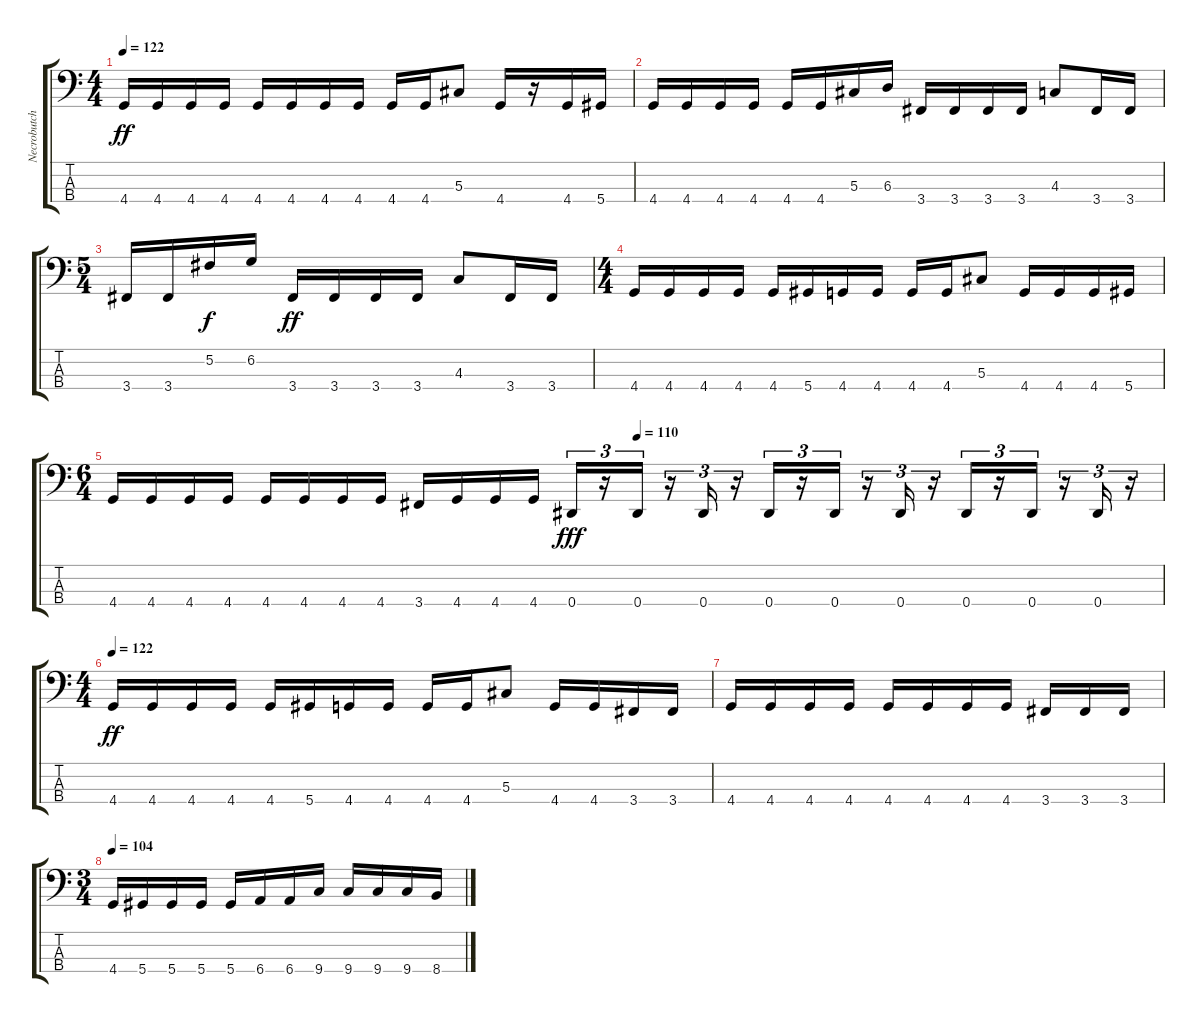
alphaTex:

\track ("Necrobutcher" "Necrobutch") {instrument electricbassfinger}
\staff {score tabs}
\tuning (Gb2 Db2 Ab1 Eb1) {hide}
\ts (4 4)
\tempo 124
\tempo 122
\clef f4
\ks c
4.4.16{dy ff} 4.4.16 4.4.16 4.4.16 4.4.16 4.4.16 4.4.16 4.4.16 4.4.16 4.4.16 5.3.8 4.4.16 r.16 4.4.16 5.4.16 |
4.4.16 4.4.16 4.4.16 4.4.16 4.4.16 4.4.16 5.3.16 6.3.16 3.4.16 3.4.16 3.4.16 3.4.16 4.3.8 3.4.16 3.4.16 |
\ts (5 4)
3.4.16 3.4.16 5.2.16{dy f} 6.2.16 3.4.16{dy ff} 3.4.16 3.4.16 3.4.16 4.3.8 3.4.16 3.4.16 |
\ts (4 4)
4.4.16 4.4.16 4.4.16 4.4.16 4.4.16 5.4.16 4.4.16 4.4.16 4.4.16 4.4.16 5.3.8 4.4.16 4.4.16 4.4.16 5.4.16 |
\ts (6 4)
\tempo (110 0.5)
4.4.16 4.4.16 4.4.16 4.4.16 4.4.16 4.4.16 4.4.16 4.4.16 3.4.16 4.4.16 4.4.16 4.4.16 0.4.16{tu (3 2) dy fff} r.16{tu (3 2)} 0.4.16{tu (3 2)} r.16{tu (3 2)} 0.4.16{tu (3 2)} r.16{tu (3 2)} 0.4.16{tu (3 2)} r.16{tu (3 2)} 0.4.16{tu (3 2)} r.16{tu (3 2)} 0.4.16{tu (3 2)} r.16{tu (3 2)} 0.4.16{tu (3 2)} r.16{tu (3 2)} 0.4.16{tu (3 2)} r.16{tu (3 2)} 0.4.16{tu (3 2)} r.16{tu (3 2)} |
\ts (4 4)
\tempo 122
4.4.16{dy ff} 4.4.16 4.4.16 4.4.16 4.4.16 5.4.16 4.4.16 4.4.16 4.4.16 4.4.16 5.3.8 4.4.16 4.4.16 3.4.16 3.4.16 |
4.4.16 4.4.16 4.4.16 4.4.16 4.4.16 4.4.16 4.4.16 4.4.16 3.4.16 3.4.16 3.4.16 |
\ts (3 4)
\tempo 104
4.4.16 5.4.16 5.4.16 5.4.16 5.4.16 6.4.16 6.4.16 9.4.16 9.4.16 9.4.16 9.4.16 8.4.16
